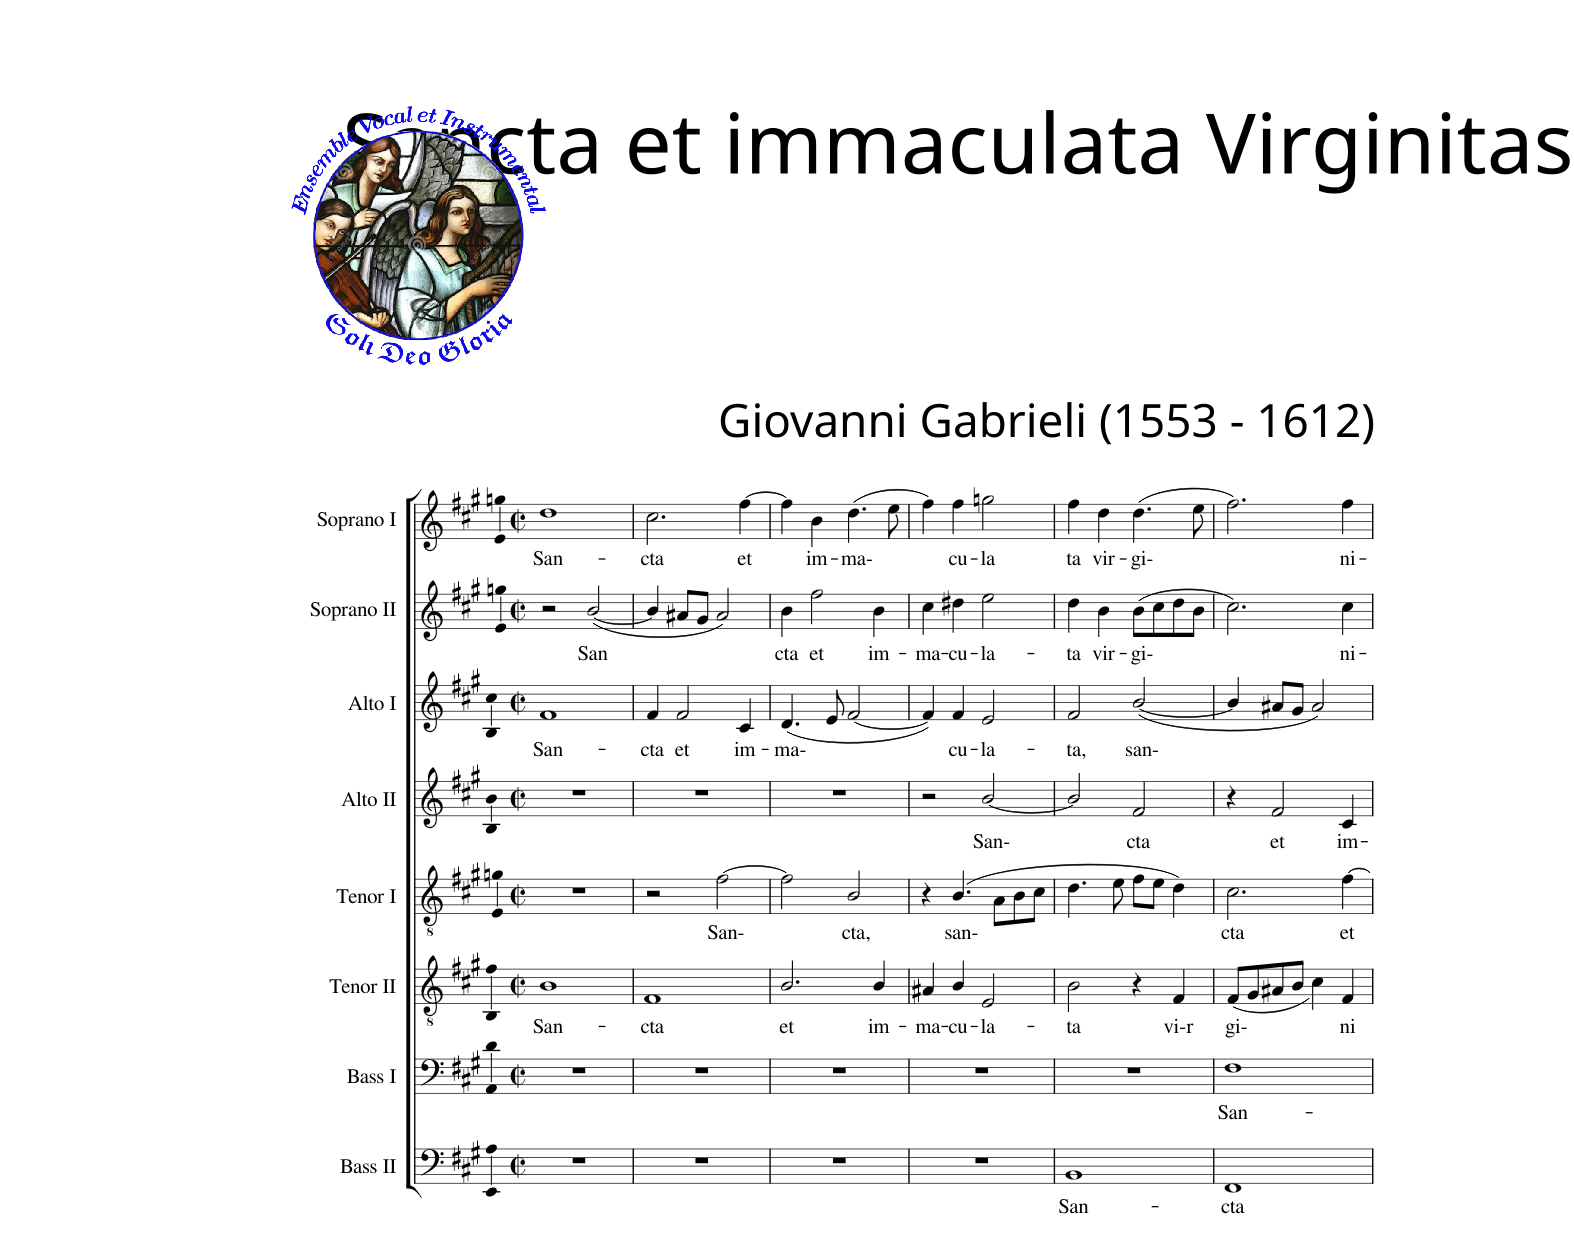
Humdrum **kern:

**kern	**text	**kern	**text	**kern	**text	**kern	**text	**kern	**text	**kern	**text	**kern	**text	**kern	**text
*part8	*part8	*part7	*part7	*part6	*part6	*part5	*part5	*part4	*part4	*part3	*part3	*part2	*part2	*part1	*part1
*staff8	*staff8	*staff7	*staff7	*staff6	*staff6	*staff5	*staff5	*staff4	*staff4	*staff3	*staff3	*staff2	*staff2	*staff1	*staff1
*I"Bass II	*	*I"Bass I	*	*I"Tenor II	*	*I"Tenor I	*	*I"Alto II	*	*I"Alto I	*	*I"Soprano II	*	*I"Soprano I	*
*I'B II	*	*I'B I	*	*I'T II	*	*I'T I	*	*I'A II	*	*I'A I	*	*I'S II	*	*I'S I	*
*clefF4	*	*clefF4	*	*clefGv2	*	*clefGv2	*	*clefG2	*	*clefG2	*	*clefG2	*	*clefG2	*
*k[f#c#g#]	*	*k[f#c#g#]	*	*k[f#c#g#]	*	*k[f#c#g#]	*	*k[f#c#g#]	*	*k[f#c#g#]	*	*k[f#c#g#]	*	*k[f#c#g#]	*
*A:	*	*A:	*	*A:	*	*A:	*	*A:	*	*A:	*	*A:	*	*A:	*
*M2/2	*	*M2/2	*	*M2/2	*	*M2/2	*	*M2/2	*	*M2/2	*	*M2/2	*	*M2/2	*
*met(c|)	*	*met(c|)	*	*met(c|)	*	*met(c|)	*	*met(c|)	*	*met(c|)	*	*met(c|)	*	*met(c|)	*
=1	=1	=1	=1	=1	=1	=1	=1	=1	=1	=1	=1	=1	=1	=1	=1
!	!	!	!	!	!LO:LY:b	!	!	!	!	!	!LO:LY:b	!	!	!	!LO:LY:b
1r	.	1r	.	1B	San-	1r	.	1r	.	1f#	San-	2r	.	1dd	San-
!	!	!	!	!	!	!	!	!	!	!	!	!	!LO:LY:b	!	!
.	.	.	.	.	.	.	.	.	.	.	.	(<[2b/	San	.	.
=2	=2	=2	=2	=2	=2	=2	=2	=2	=2	=2	=2	=2	=2	=2	=2
!	!	!	!	!	!LO:LY:b	!	!	!	!	!	!LO:LY:b	!	!	!	!LO:LY:b
1r	.	1r	.	1F#	-cta	2r	.	1r	.	4f#/	-cta	4b/]	.	2.cc#\	-cta
!	!	!	!	!	!	!	!	!	!	!	!LO:LY:b	!	!	!	!
.	.	.	.	.	.	.	.	.	.	2f#/	et	8a#X/L	.	.	.
.	.	.	.	.	.	.	.	.	.	.	.	8g#/J	.	.	.
!	!	!	!	!	!	!	!LO:LY:b	!	!	!	!	!	!	!	!
.	.	.	.	.	.	[2f#\	San-	.	.	.	.	2a#/)	.	.	.
!	!	!	!	!	!	!	!	!	!	!	!LO:LY:b	!	!	!	!LO:LY:b
.	.	.	.	.	.	.	.	.	.	4c#/	im-	.	.	[4ff#\	et
=3	=3	=3	=3	=3	=3	=3	=3	=3	=3	=3	=3	=3	=3	=3	=3
!	!	!	!	!	!LO:LY:b	!	!	!	!	!	!LO:LY:b	!	!LO:LY:b	!	!
1r	.	1r	.	2.B/	et	2f#\]	.	1r	.	(<4.d/	-ma-	4b\	cta	4ff#\]	.
!	!	!	!	!	!	!	!	!	!	!	!	!	!LO:LY:b	!	!LO:LY:b
.	.	.	.	.	.	.	.	.	.	.	.	2ff#\	et	4b\	im-
.	.	.	.	.	.	.	.	.	.	8e/	.	.	.	.	.
!	!	!	!	!	!	!	!LO:LY:b	!	!	!	!	!	!	!	!LO:LY:b
.	.	.	.	.	.	2B/	cta,	.	.	[2f#/	.	.	.	(>4.dd\	-ma-
!	!	!	!	!	!LO:LY:b	!	!	!	!	!	!	!	!LO:LY:b	!	!
.	.	.	.	4B/	im-	.	.	.	.	.	.	4b\	im-	.	.
.	.	.	.	.	.	.	.	.	.	.	.	.	.	8ee\	.
=4	=4	=4	=4	=4	=4	=4	=4	=4	=4	=4	=4	=4	=4	=4	=4
!	!	!	!	!	!LO:LY:b	!	!	!	!	!	!	!	!LO:LY:b	!	!
1r	.	1r	.	4A#X/	-ma-	4r	.	2r	.	4f#/])	.	4cc#\	-ma-	4ff#\)	.
!	!	!	!	!	!LO:LY:b	!	!LO:LY:b	!	!	!	!LO:LY:b	!	!LO:LY:b	!	!LO:LY:b
.	.	.	.	4B/	-cu-	(>4.B/	san-	.	.	4f#/	cu-	4dd#X\	-cu-	4ff#\	cu-
!	!	!	!	!	!LO:LY:b	!	!	!	!LO:LY:b	!	!LO:LY:b	!	!LO:LY:b	!	!LO:LY:b
.	.	.	.	2E/	-la-	.	.	[2b/	San-	2e/	-la-	2ee\	-la-	2ggn\	-la
.	.	.	.	.	.	8A\L	.	.	.	.	.	.	.	.	.
.	.	.	.	.	.	8B\	.	.	.	.	.	.	.	.	.
.	.	.	.	.	.	8c#\J	.	.	.	.	.	.	.	.	.
=5	=5	=5	=5	=5	=5	=5	=5	=5	=5	=5	=5	=5	=5	=5	=5
!	!LO:LY:b	!	!	!	!LO:LY:b	!	!	!	!	!	!LO:LY:b	!	!LO:LY:b	!	!LO:LY:b
1BB	San-	1r	.	2B\	-ta	4.d\	.	2b/]	.	2f#/	-ta,	4dd\	-ta	4ff#\	ta
!	!	!	!	!	!	!	!	!	!	!	!	!	!LO:LY:b	!	!LO:LY:b
.	.	.	.	.	.	.	.	.	.	.	.	4b\	vir-	4dd\	vir-
.	.	.	.	.	.	8e\	.	.	.	.	.	.	.	.	.
!	!	!	!	!	!	!	!	!	!LO:LY:b	!	!LO:LY:b	!	!LO:LY:b	!	!LO:LY:b
.	.	.	.	4r	.	8f#\L	.	2f#/	cta	(<[2b/	san-	(>8b\L	-gi-	(>4.dd\	-gi-
.	.	.	.	.	.	8e\J	.	.	.	.	.	8cc#\	.	.	.
!	!	!	!	!	!LO:LY:b	!	!	!	!	!	!	!	!	!	!
.	.	.	.	4F#/	vi-r	4d\)	.	.	.	.	.	8dd\	.	.	.
.	.	.	.	.	.	.	.	.	.	.	.	8b\J	.	8ee\	.
=6	=6	=6	=6	=6	=6	=6	=6	=6	=6	=6	=6	=6	=6	=6	=6
!	!LO:LY:b	!	!LO:LY:b	!	!LO:LY:b	!	!LO:LY:b	!	!	!	!	!	!	!	!
1FF#	-cta	1F#	San-	(<8F#/L	gi-	2.c#\	cta	4r	.	4b/]	.	2.cc#\)	.	2.ff#\)	.
.	.	.	.	8G#/	.	.	.	.	.	.	.	.	.	.	.
!	!	!	!	!	!	!	!	!	!LO:LY:b	!	!	!	!	!	!
.	.	.	.	8A#X/	.	.	.	2f#/	et	8a#X/L	.	.	.	.	.
.	.	.	.	8B/J	.	.	.	.	.	8g#/J	.	.	.	.	.
.	.	.	.	4c#\)	.	.	.	.	.	2a#/)	.	.	.	.	.
!	!	!	!	!	!LO:LY:b	!	!LO:LY:b	!	!LO:LY:b	!	!	!	!LO:LY:b	!	!LO:LY:b
.	.	.	.	4F#/	ni	[4f#\	et	4c#/	im-	.	.	4cc#\	ni-	4ff#\	ni-
=	=	=	=	=	=	=	=	=	=	=	=	=	=	=	=
*-	*-	*-	*-	*-	*-	*-	*-	*-	*-	*-	*-	*-	*-	*-	*-
